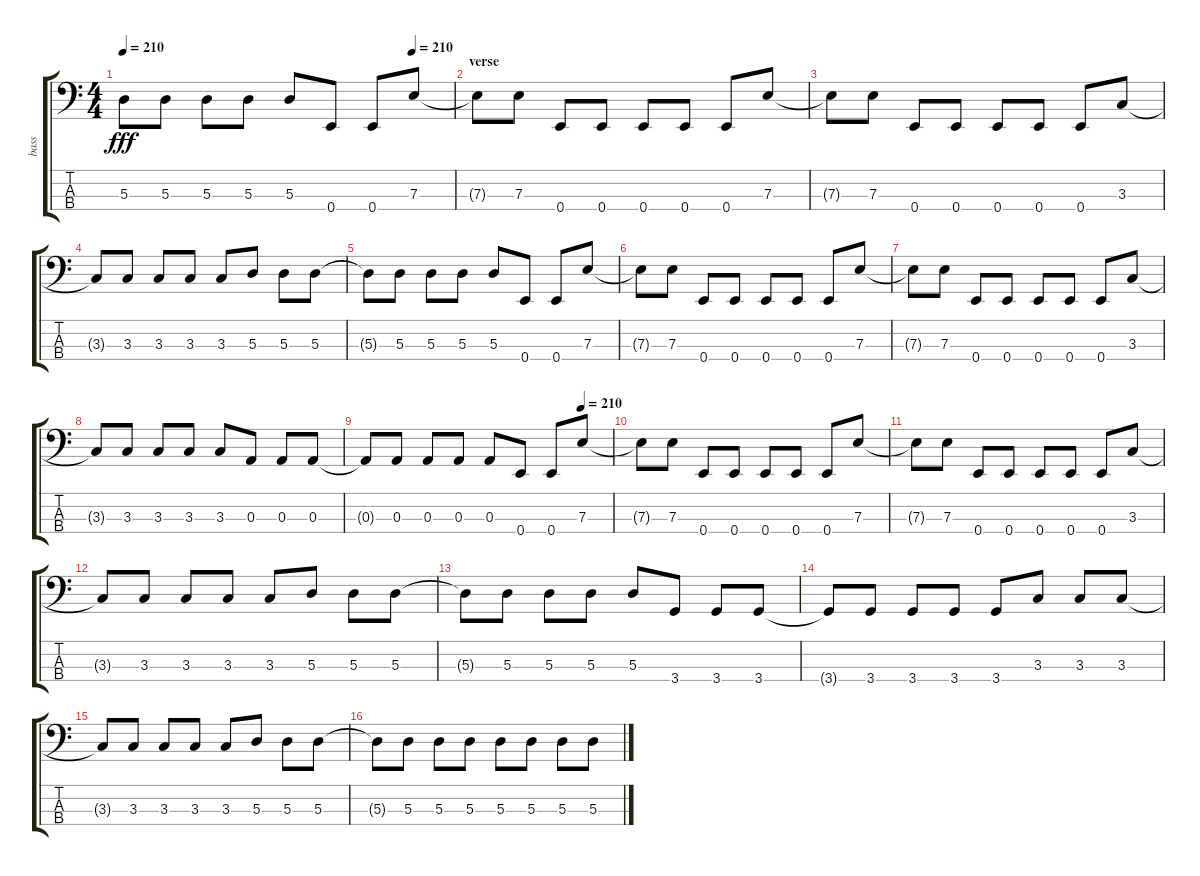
\track ("bass" "bass") {instrument electricbassfinger}
\staff {score tabs}
\tuning (G2 D2 A1 E1) {hide}
\ts (4 4)
\tempo 210
\tempo (210 0.875)
\clef f4
\ks c
5.3{t}.8{dy fff} 5.3.8 5.3.8 5.3.8 5.3.8 0.4.8 0.4.8 7.3.8 |
\section ("" "verse")
7.3{t}.8 7.3.8 0.4.8 0.4.8 0.4.8 0.4.8 0.4.8 7.3.8 |
7.3{t}.8 7.3.8 0.4.8 0.4.8 0.4.8 0.4.8 0.4.8 3.3.8 |
3.3{t}.8 3.3.8 3.3.8 3.3.8 3.3.8 5.3.8 5.3.8 5.3.8 |
5.3{t}.8 5.3.8 5.3.8 5.3.8 5.3.8 0.4.8 0.4.8 7.3.8 |
7.3{t}.8 7.3.8 0.4.8 0.4.8 0.4.8 0.4.8 0.4.8 7.3.8 |
7.3{t}.8 7.3.8 0.4.8 0.4.8 0.4.8 0.4.8 0.4.8 3.3.8 |
3.3{t}.8 3.3.8 3.3.8 3.3.8 3.3.8 0.3.8 0.3.8 0.3.8 |
\tempo (210 0.875)
0.3{t}.8 0.3.8 0.3.8 0.3.8 0.3.8 0.4.8 0.4.8 7.3.8 |
7.3{t}.8 7.3.8 0.4.8 0.4.8 0.4.8 0.4.8 0.4.8 7.3.8 |
7.3{t}.8 7.3.8 0.4.8 0.4.8 0.4.8 0.4.8 0.4.8 3.3.8 |
3.3{t}.8 3.3.8 3.3.8 3.3.8 3.3.8 5.3.8 5.3.8 5.3.8 |
5.3{t}.8 5.3.8 5.3.8 5.3.8 5.3.8 3.4.8 3.4.8 3.4.8 |
3.4{t}.8 3.4.8 3.4.8 3.4.8 3.4.8 3.3.8 3.3.8 3.3.8 |
3.3{t}.8 3.3.8 3.3.8 3.3.8 3.3.8 5.3.8 5.3.8 5.3.8 |
5.3{t}.8 5.3.8 5.3.8 5.3.8 5.3.8 5.3.8 5.3.8 5.3.8
